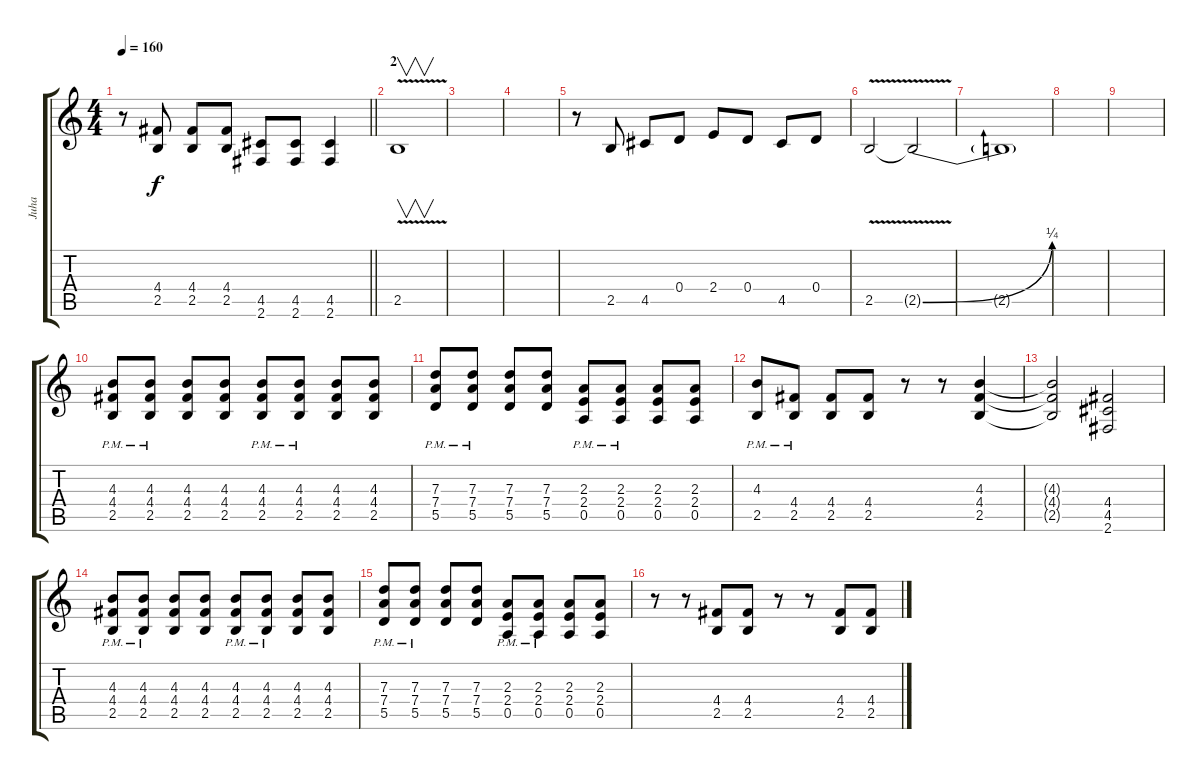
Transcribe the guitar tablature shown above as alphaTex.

\track ("Juha" "Juha") {instrument overdrivenguitar}
\staff {score tabs}
\tuning (E4 B3 G3 D3 A2 E2) {hide}
\ts (4 4)
\tempo 160
\clef g2
\barLineRight lightlight
\ks c
r.8{dy f} (4.4 2.5).8 (4.4 2.5).8 (4.4 2.5).8 (4.5 2.6).8 (4.5 2.6).8 (4.5 2.6).4 |
\section ("" "2")
2.5{v}.1{v} |
|
|
r.8 2.5.8 4.5.8 0.4.8 2.4.8 0.4.8 4.5.8 0.4.8 |
2.5{v}.2 2.5{be (bend 0 0 60 1) t}.2 |
2.5{t}.1 |
|
|
(4.3{pm} 4.4{pm} 2.5{pm}).8{instrument overdrivenguitar} (4.3{pm} 4.4{pm} 2.5{pm}).8 (4.3 4.4 2.5).8 (4.3 4.4 2.5).8 (4.3{pm} 4.4{pm} 2.5{pm}).8 (4.3{pm} 4.4{pm} 2.5{pm}).8 (4.3 4.4 2.5).8 (4.3 4.4 2.5).8 |
(7.3{pm} 7.4{pm} 5.5{pm}).8 (7.3{pm} 7.4{pm} 5.5{pm}).8 (7.3 7.4 5.5).8 (7.3 7.4 5.5).8 (2.3{pm} 2.4{pm} 0.5{pm}).8 (2.3{pm} 2.4{pm} 0.5{pm}).8 (2.3 2.4 0.5).8 (2.3 2.4 0.5).8 |
(4.3{pm} 2.5{pm}).8 (4.4{pm} 2.5{pm}).8 (4.4 2.5).8 (4.4 2.5).8 r.8 r.8 (4.3 4.4 2.5).4 |
(4.3{t} 4.4{t} 2.5{t}).2 (4.4 4.5 2.6).2 |
(4.3{pm} 4.4{pm} 2.5{pm}).8{instrument overdrivenguitar} (4.3{pm} 4.4{pm} 2.5{pm}).8 (4.3 4.4 2.5).8 (4.3 4.4 2.5).8 (4.3{pm} 4.4{pm} 2.5{pm}).8 (4.3{pm} 4.4{pm} 2.5{pm}).8 (4.3 4.4 2.5).8 (4.3 4.4 2.5).8 |
(7.3{pm} 7.4{pm} 5.5{pm}).8 (7.3{pm} 7.4{pm} 5.5{pm}).8 (7.3 7.4 5.5).8 (7.3 7.4 5.5).8 (2.3{pm} 2.4{pm} 0.5{pm}).8 (2.3{pm} 2.4{pm} 0.5{pm}).8 (2.3 2.4 0.5).8 (2.3 2.4 0.5).8 |
r.8 r.8 (4.4 2.5).8 (4.4 2.5).8 r.8 r.8 (4.4 2.5).8 (4.4 2.5).8
